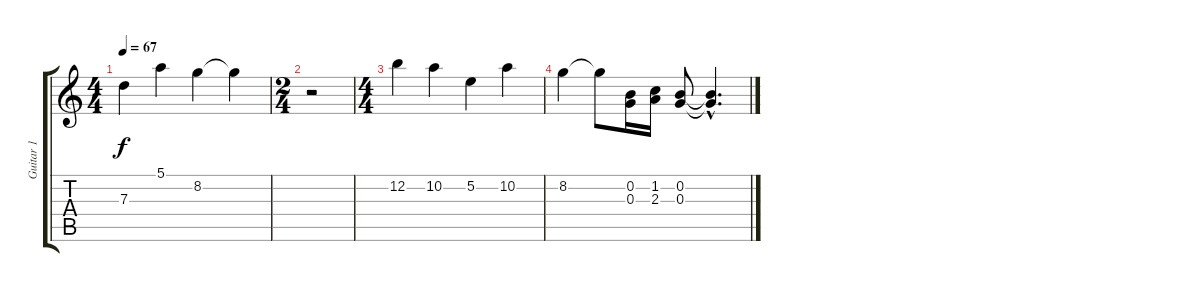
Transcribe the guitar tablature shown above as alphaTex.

\track ("Guitar 1" "Guitar 1") {instrument acousticguitarsteel}
\staff {score tabs}
\tuning (E4 B3 G3 D3 A2 E2) {hide}
\ts (4 4)
\tempo 67
\clef g2
\ks c
7.3.4{dy f} 5.1.4 8.2.4 8.2{t}.4 |
\ts (2 4)
r.2 |
\ts (4 4)
12.2.4 10.2.4 5.2.4 10.2.4 |
8.2.4 8.2{t}.8 (0.2 0.3).16 (1.2 2.3).16 (0.2 0.3).8 (0.2{hac t} 0.3{hac t}).4{d}
